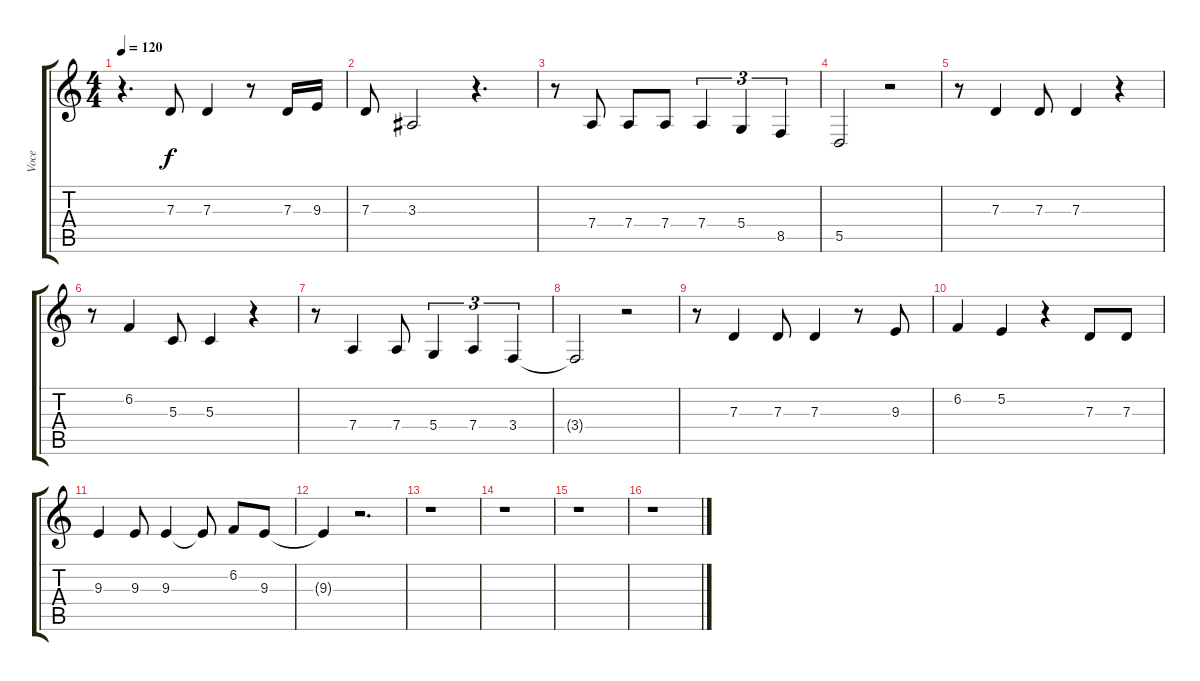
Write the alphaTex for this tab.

\track ("Voce" "Voce") {instrument altosax}
\staff {score tabs}
\tuning (E4 B3 G3 D3 A2 E2) {hide}
\ts (4 4)
\tempo 120
\clef g2
\ks c
r.4{d dy f} 7.3.8 7.3.4 r.8 7.3.16 9.3.16 |
7.3.8 3.3.2 r.4{d} |
r.8 7.4.8 7.4.8 7.4.8 7.4.4{tu (3 2)} 5.4.4{tu (3 2)} 8.5.4{tu (3 2)} |
5.5.2 r.2 |
r.8 7.3.4 7.3.8 7.3.4 r.4 |
r.8 6.2.4 5.3.8 5.3.4 r.4 |
r.8 7.4.4 7.4.8 5.4.4{tu (3 2)} 7.4.4{tu (3 2)} 3.4.4{tu (3 2)} |
3.4{t}.2 r.2 |
r.8 7.3.4 7.3.8 7.3.4 r.8 9.3.8 |
6.2.4 5.2.4 r.4 7.3.8 7.3.8 |
9.3.4 9.3.8 9.3.4 9.3{t}.8 6.2.8 9.3.8 |
9.3{t}.4 r.2{d} |
r.1 |
r.1 |
r.1 |
r.1
